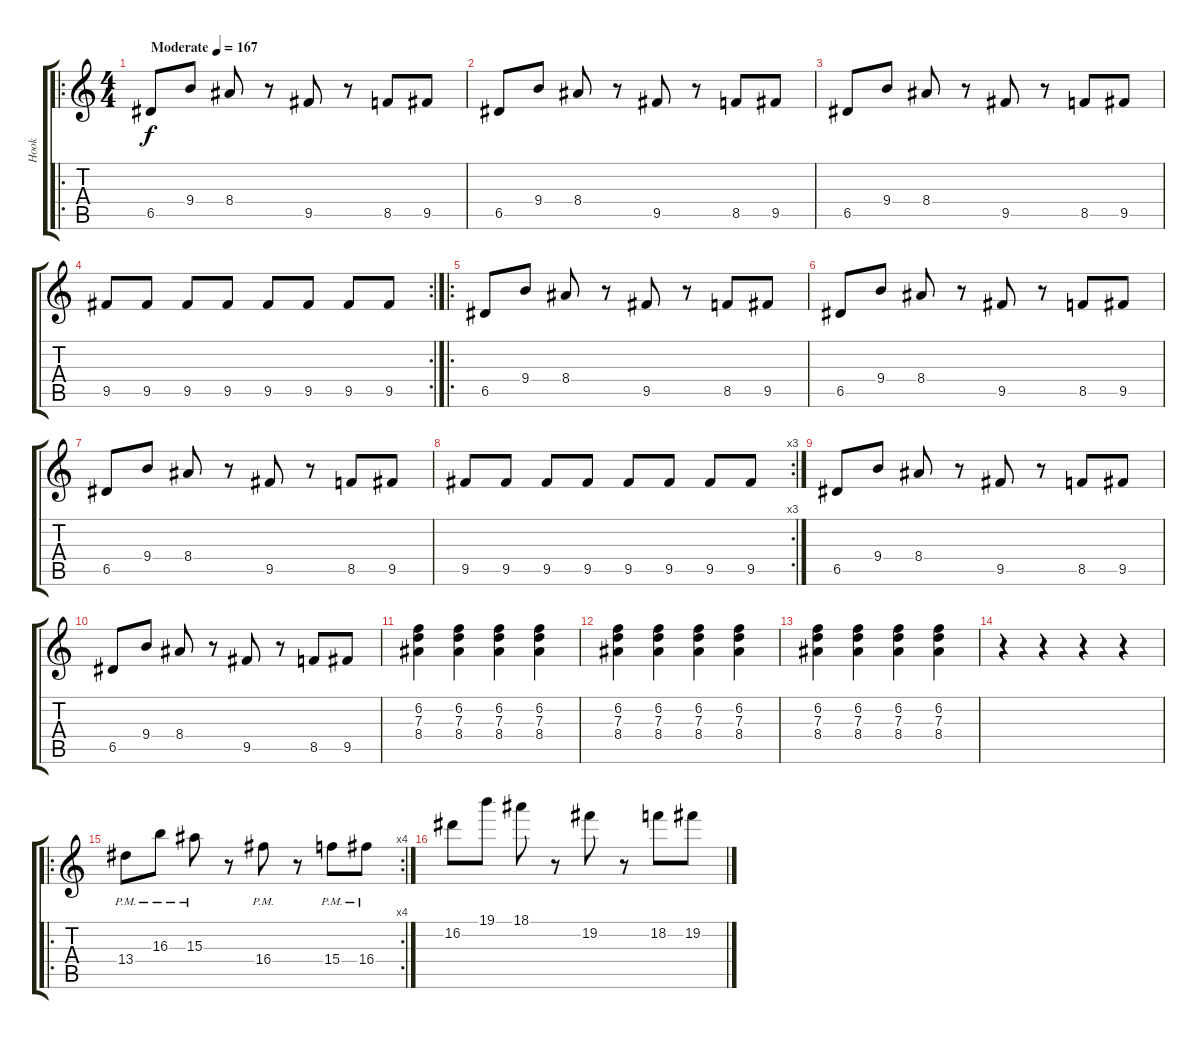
\track ("Hook" "Hook") {instrument acousticguitarsteel}
\staff {score tabs}
\tuning (E4 B3 G3 D3 A2 E2) {hide}
\ro
\ts (4 4)
\tempo (167 "Moderate")
\clef g2
\ks c
6.5.8{dy f instrument acousticguitarsteel} 9.4.8 8.4.8 r.8 9.5.8 r.8 8.5.8 9.5.8 |
6.5.8 9.4.8 8.4.8 r.8 9.5.8 r.8 8.5.8 9.5.8 |
6.5.8 9.4.8 8.4.8 r.8 9.5.8 r.8 8.5.8 9.5.8 |
\rc 2
9.5.8 9.5.8 9.5.8 9.5.8 9.5.8 9.5.8 9.5.8 9.5.8 |
\ro
6.5.8 9.4.8 8.4.8 r.8 9.5.8 r.8 8.5.8 9.5.8 |
6.5.8 9.4.8 8.4.8 r.8 9.5.8 r.8 8.5.8 9.5.8 |
6.5.8 9.4.8 8.4.8 r.8 9.5.8 r.8 8.5.8 9.5.8 |
\rc 3
9.5.8 9.5.8 9.5.8 9.5.8 9.5.8 9.5.8 9.5.8 9.5.8 |
6.5.8 9.4.8 8.4.8 r.8 9.5.8 r.8 8.5.8 9.5.8 |
6.5.8 9.4.8 8.4.8 r.8 9.5.8 r.8 8.5.8 9.5.8 |
(6.2 7.3 8.4).4 (6.2 7.3 8.4).4 (6.2 7.3 8.4).4 (6.2 7.3 8.4).4 |
(6.2 7.3 8.4).4 (6.2 7.3 8.4).4 (6.2 7.3 8.4).4 (6.2 7.3 8.4).4 |
(6.2 7.3 8.4).4 (6.2 7.3 8.4).4 (6.2 7.3 8.4).4 (6.2 7.3 8.4).4 |
r.4 r.4 r.4 r.4 |
\ro
\rc 4
13.4{pm}.8 16.3{pm}.8 15.3{pm}.8 r.8 16.4{pm}.8 r.8 15.4{pm}.8 16.4{pm}.8 |
16.2.8 19.1.8 18.1.8 r.8 19.2.8 r.8 18.2.8 19.2.8
